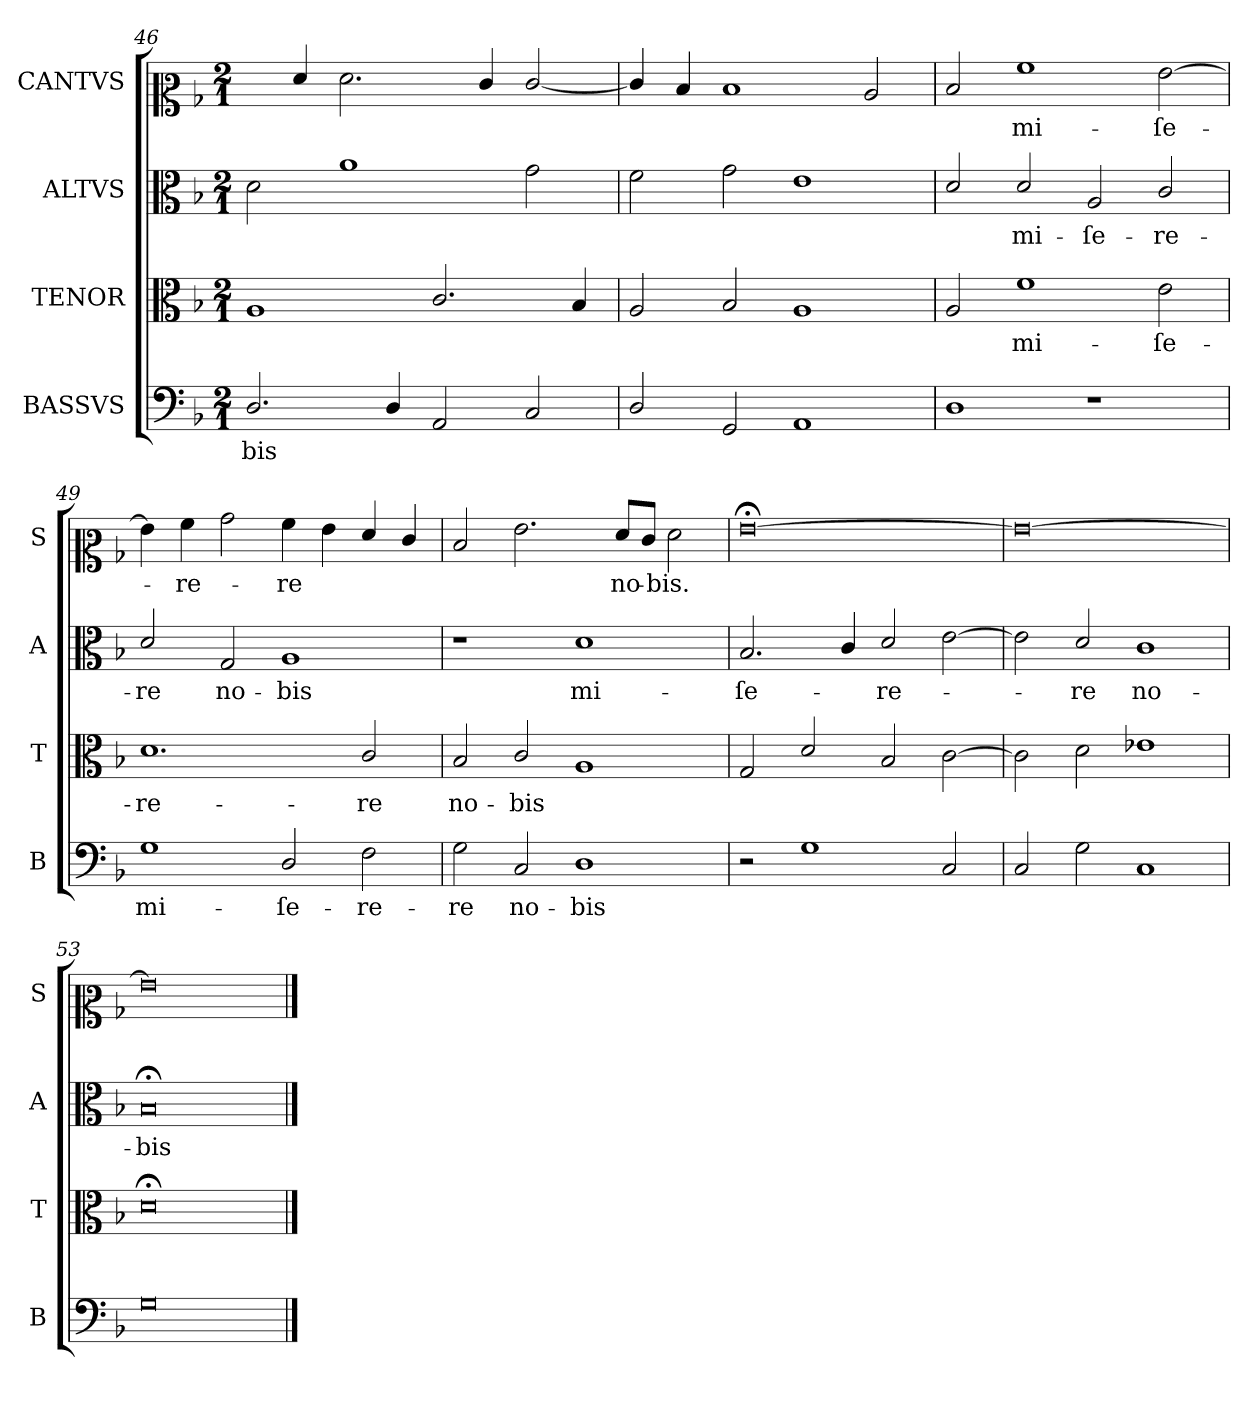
**kern	**text	**kern	**text	**kern	**text	**kern	**text
*part4	*part4	*part3	*part3	*part2	*part2	*part1	*part1
*staff4	*staff4	*staff3	*staff3	*staff2	*staff2	*staff1	*staff1
*I"BASSVS	*	*I"TENOR	*	*I"ALTVS	*	*I"CANTVS	*
*I'B	*	*I'T	*	*I'A	*	*I'S	*
*clefF4	*	*clefC3	*	*clefC3	*	*clefC2	*
*k[b-]	*	*k[b-]	*	*k[b-]	*	*k[b-]	*
*M2/1	*	*M2/1	*	*M2/1	*	*M2/1	*
=46	=46	=46	=46	=46	=46	=46	=46
2.D/	-bis	1A	.	2d\	.	4ryy	.
.	.	.	.	.	.	4f/	.
.	.	.	.	1a	.	2.f\	.
4D/	.	.	.	.	.	.	.
2AA/	.	2.c/	.	.	.	.	.
.	.	.	.	.	.	4e/	.
2C/	.	.	.	2g\	.	[2e/	.
.	.	4B-/	.	.	.	.	.
=47	=47	=47	=47	=47	=47	=47	=47
2D/	.	2A/	.	2f\	.	4e/]	.
.	.	.	.	.	.	4d/	.
2GG/	.	2B-/	.	2g\	.	1d	.
1AA	.	1A	.	1e	.	.	.
.	.	.	.	.	.	2c/	.
=48	=48	=48	=48	=48	=48	=48	=48
1D	.	2A/	.	2d/	.	2d/	.
!	!	!	!LO:LY:i	!	!	!	!
.	.	1f	mi-	2d/	mi-	1a	mi-
1r	.	.	.	2A/	-ſe-	.	.
!	!	!	!LO:LY:i	!	!	!	!
.	.	2e\	-ſe-	2c/	-re-	[2g\	-ſe-
=49	=49	=49	=49	=49	=49	=49	=49
!	!LO:LY:i	!	!LO:LY:i	!	!	!	!
1G	mi-	1.d	-re-	2d/	-re	4g\]	.
.	.	.	.	.	.	4a\	-re-
.	.	.	.	2G/	no-	2b-\	.
!	!LO:LY:i	!	!	!	!	!	!
2D/	-ſe-	.	.	1A	-bis	4a\	-re
.	.	.	.	.	.	4g\	.
!	!LO:LY:i	!	!LO:LY:i	!	!	!	!
2F\	-re-	2c/	-re	.	.	4f/	.
.	.	.	.	.	.	4e/	.
=50	=50	=50	=50	=50	=50	=50	=50
!	!LO:LY:i	!	!LO:LY:i	!	!	!	!
2G\	-re	2B-/	no-	1r	.	2d/	.
!	!LO:LY:i	!	!LO:LY:i	!	!	!	!
2C/	no-	2c/	-bis	.	.	2.g\	.
!	!LO:LY:i	!	!	!	!LO:LY:i	!	!
1D	-bis	1A	.	1d	mi-	.	.
.	.	.	.	.	.	8f/L	no-
.	.	.	.	.	.	8e/J	.
.	.	.	.	.	.	2f\	-bis.
=51	=51	=51	=51	=51	=51	=51	=51
!	!	!	!	!	!LO:LY:i	!	!
2r	.	2G/	.	2.B-/	-ſe-	[0g;	.
1G	.	2d/	.	.	.	.	.
.	.	.	.	4c/	.	.	.
!	!	!	!	!	!LO:LY:i	!	!
.	.	2B-/	.	2d/	-re-	.	.
2C/	.	[2c	.	[2e	.	.	.
=52	=52	=52	=52	=52	=52	=52	=52
2C/	.	2c]	.	2e]	.	0g_	.
!	!	!	!	!	!LO:LY:i	!	!
2G\	.	2d\	.	2d/	-re	.	.
!	!	!	!	!	!LO:LY:i	!	!
1C	.	1e-X	.	1c	no-	.	.
=53	=53	=53	=53	=53	=53	=53	=53
!	!	!	!	!	!LO:LY:i	!	!
0G	.	0d;	.	0B-;<	-bis	0g]	.
==	==	==	==	==	==	==	==
*-	*-	*-	*-	*-	*-	*-	*-
